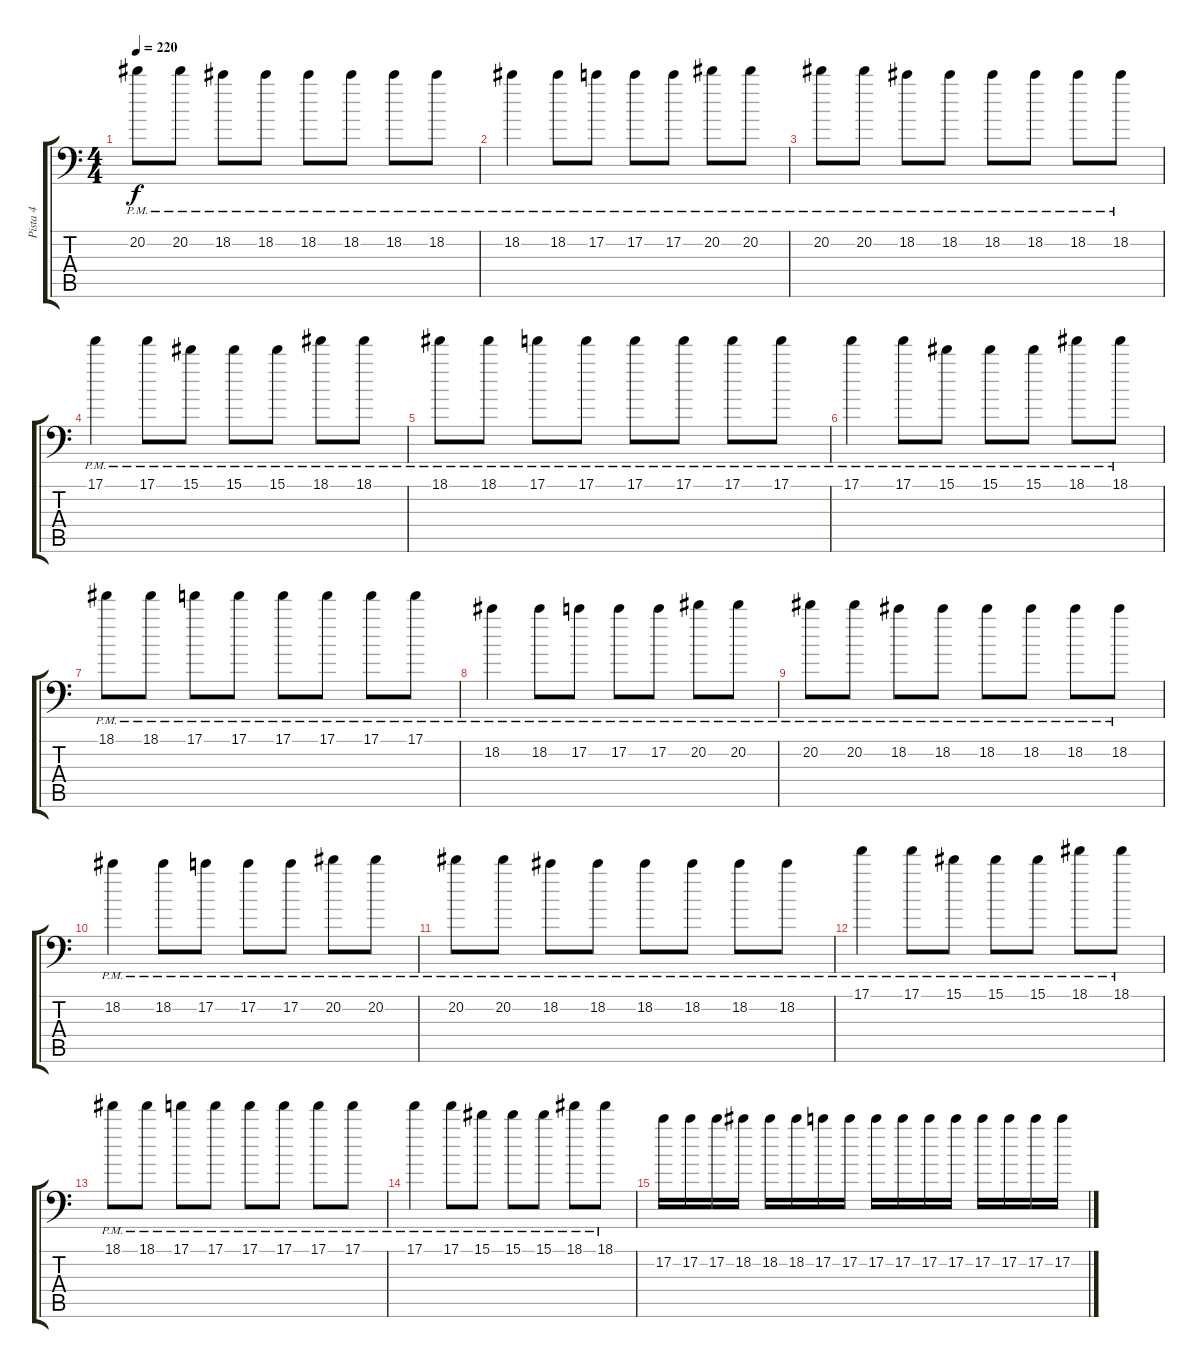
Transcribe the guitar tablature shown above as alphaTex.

\track ("Pista 4" "Pista 4") {instrument distortionguitar}
\staff {score tabs}
\tuning (C4 G3 Eb3 Bb2 F2 Bb1) {hide}
\ts (4 4)
\tempo 220
\clef f4
\ks c
20.2{pm}.8{dy f} 20.2{pm}.8 18.2{pm}.8 18.2{pm}.8 18.2{pm}.8 18.2{pm}.8 18.2{pm}.8 18.2{pm}.8 |
18.2{pm}.4 18.2{pm}.8 17.2{pm}.8 17.2{pm}.8 17.2{pm}.8 20.2{pm}.8 20.2{pm}.8 |
20.2{pm}.8 20.2{pm}.8 18.2{pm}.8 18.2{pm}.8 18.2{pm}.8 18.2{pm}.8 18.2{pm}.8 18.2{pm}.8 |
17.1{pm}.4 17.1{pm}.8 15.1{pm}.8 15.1{pm}.8 15.1{pm}.8 18.1{pm}.8 18.1{pm}.8 |
18.1{pm}.8 18.1{pm}.8 17.1{pm}.8 17.1{pm}.8 17.1{pm}.8 17.1{pm}.8 17.1{pm}.8 17.1{pm}.8 |
17.1{pm}.4 17.1{pm}.8 15.1{pm}.8 15.1{pm}.8 15.1{pm}.8 18.1{pm}.8 18.1{pm}.8 |
18.1{pm}.8 18.1{pm}.8 17.1{pm}.8 17.1{pm}.8 17.1{pm}.8 17.1{pm}.8 17.1{pm}.8 17.1{pm}.8 |
18.2{pm}.4 18.2{pm}.8 17.2{pm}.8 17.2{pm}.8 17.2{pm}.8 20.2{pm}.8 20.2{pm}.8 |
20.2{pm}.8 20.2{pm}.8 18.2{pm}.8 18.2{pm}.8 18.2{pm}.8 18.2{pm}.8 18.2{pm}.8 18.2{pm}.8 |
18.2{pm}.4 18.2{pm}.8 17.2{pm}.8 17.2{pm}.8 17.2{pm}.8 20.2{pm}.8 20.2{pm}.8 |
20.2{pm}.8 20.2{pm}.8 18.2{pm}.8 18.2{pm}.8 18.2{pm}.8 18.2{pm}.8 18.2{pm}.8 18.2{pm}.8 |
17.1{pm}.4 17.1{pm}.8 15.1{pm}.8 15.1{pm}.8 15.1{pm}.8 18.1{pm}.8 18.1{pm}.8 |
18.1{pm}.8 18.1{pm}.8 17.1{pm}.8 17.1{pm}.8 17.1{pm}.8 17.1{pm}.8 17.1{pm}.8 17.1{pm}.8 |
17.1{pm}.4 17.1{pm}.8 15.1{pm}.8 15.1{pm}.8 15.1{pm}.8 18.1{pm}.8 18.1{pm}.8 |
17.2.16 17.2.16 17.2.16 18.2.16 18.2.16 18.2.16 17.2.16 17.2.16 17.2.16 17.2.16 17.2.16 17.2.16 17.2.16 17.2.16 17.2.16 17.2.16
